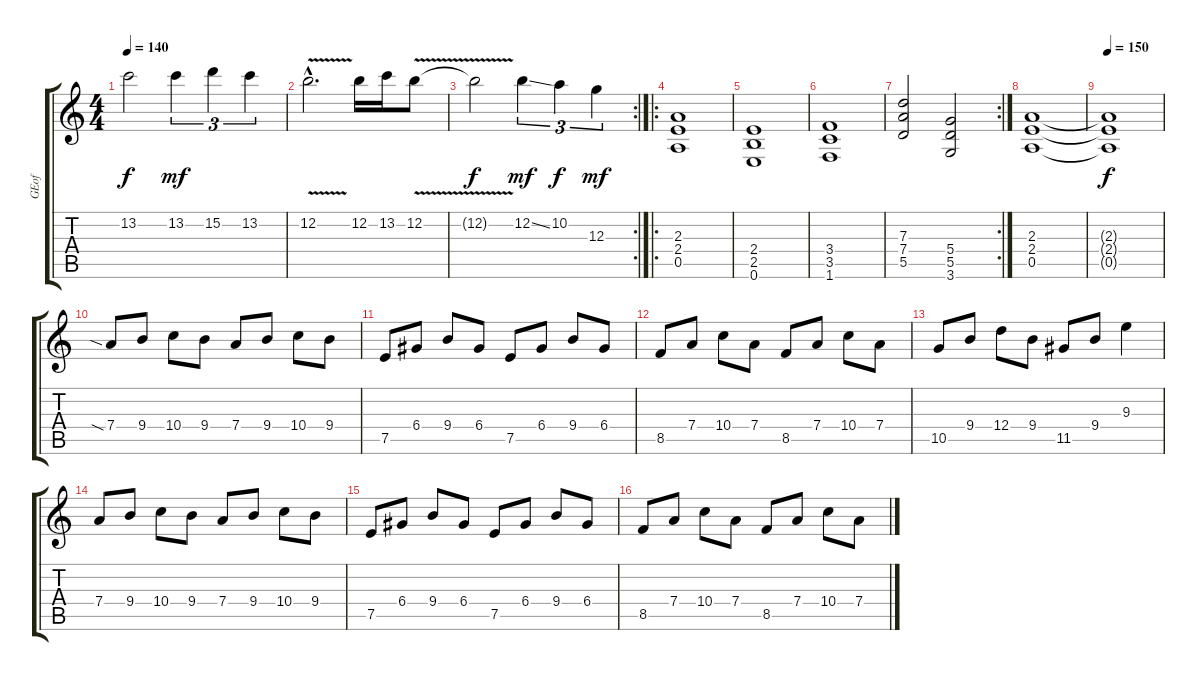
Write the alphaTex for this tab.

\track ("GEof" "GEof") {instrument distortionguitar}
\staff {score tabs}
\tuning (E4 B3 G3 D3 A2 E2) {hide}
\ts (4 4)
\tempo 140
\clef g2
\ks c
13.2{t}.2{dy f} 13.2.4{tu (3 2) dy mf} 15.2.4{tu (3 2)} 13.2.4{tu (3 2)} |
12.2{v hac}.2{d} 12.2.16 13.2.16 12.2{v}.8 |
\rc 2
12.2{t}.2{dy f} 12.2{ss}.4{tu (3 2) dy mf} 10.2.4{tu (3 2) dy f} 12.3.4{tu (3 2) dy mf} |
\ro
(2.3 2.4 0.5).1 |
(2.4 2.5 0.6).1 |
(3.4 3.5 1.6).1 |
\rc 2
(7.3 7.4 5.5).2 (5.4 5.5 3.6).2 |
(2.3 2.4 0.5).1 |
\tempo 150
(2.3{t} 2.4{t} 0.5{t}).1{dy f} |
7.4{sia}.8 9.4.8 10.4.8 9.4.8 7.4.8 9.4.8 10.4.8 9.4.8 |
7.5.8 6.4.8 9.4.8 6.4.8 7.5.8 6.4.8 9.4.8 6.4.8 |
8.5.8 7.4.8 10.4.8 7.4.8 8.5.8 7.4.8 10.4.8 7.4.8 |
10.5.8 9.4.8 12.4.8 9.4.8 11.5.8 9.4.8 9.3.4 |
7.4.8 9.4.8 10.4.8 9.4.8 7.4.8 9.4.8 10.4.8 9.4.8 |
7.5.8 6.4.8 9.4.8 6.4.8 7.5.8 6.4.8 9.4.8 6.4.8 |
8.5.8 7.4.8 10.4.8 7.4.8 8.5.8 7.4.8 10.4.8 7.4.8
